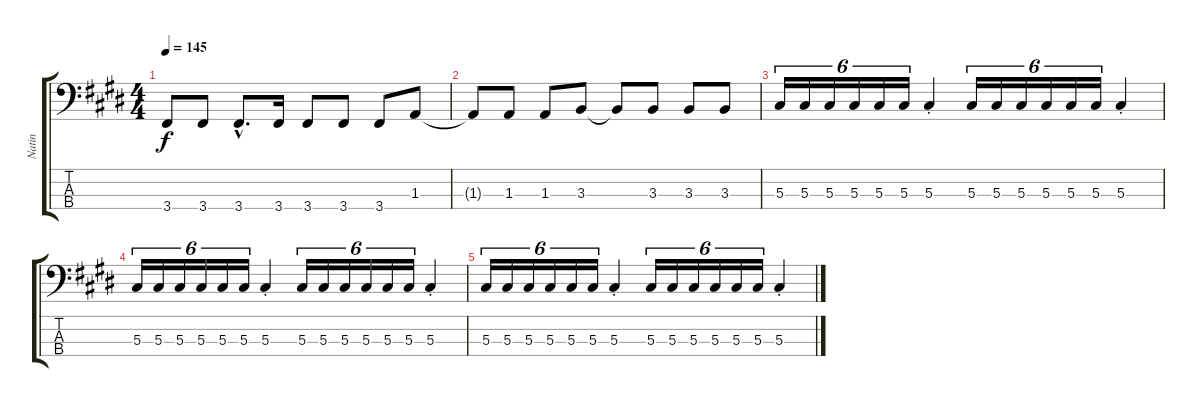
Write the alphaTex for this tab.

\track ("Natin" "Natin") {instrument electricbasspick}
\staff {score tabs}
\tuning (Gb2 Db2 Ab1 Eb1) {hide}
\ts (4 4)
\tempo 145
\clef f4
\ks c#minor
3.4.8{dy f} 3.4.8 3.4{hac}.8{d} 3.4.16 3.4.8 3.4.8 3.4.8 1.3.8 |
1.3{t}.8 1.3.8 1.3.8 3.3.8 3.3{t}.8 3.3.8 3.3.8 3.3.8 |
5.3.16{tu (6 4)} 5.3.16{tu (6 4)} 5.3.16{tu (6 4)} 5.3.16{tu (6 4)} 5.3.16{tu (6 4)} 5.3.16{tu (6 4)} 5.3{st}.4 5.3.16{tu (6 4)} 5.3.16{tu (6 4)} 5.3.16{tu (6 4)} 5.3.16{tu (6 4)} 5.3.16{tu (6 4)} 5.3.16{tu (6 4)} 5.3{st}.4 |
5.3.16{tu (6 4)} 5.3.16{tu (6 4)} 5.3.16{tu (6 4)} 5.3.16{tu (6 4)} 5.3.16{tu (6 4)} 5.3.16{tu (6 4)} 5.3{st}.4 5.3.16{tu (6 4)} 5.3.16{tu (6 4)} 5.3.16{tu (6 4)} 5.3.16{tu (6 4)} 5.3.16{tu (6 4)} 5.3.16{tu (6 4)} 5.3{st}.4 |
5.3.16{tu (6 4)} 5.3.16{tu (6 4)} 5.3.16{tu (6 4)} 5.3.16{tu (6 4)} 5.3.16{tu (6 4)} 5.3.16{tu (6 4)} 5.3{st}.4 5.3.16{tu (6 4)} 5.3.16{tu (6 4)} 5.3.16{tu (6 4)} 5.3.16{tu (6 4)} 5.3.16{tu (6 4)} 5.3.16{tu (6 4)} 5.3{st}.4
